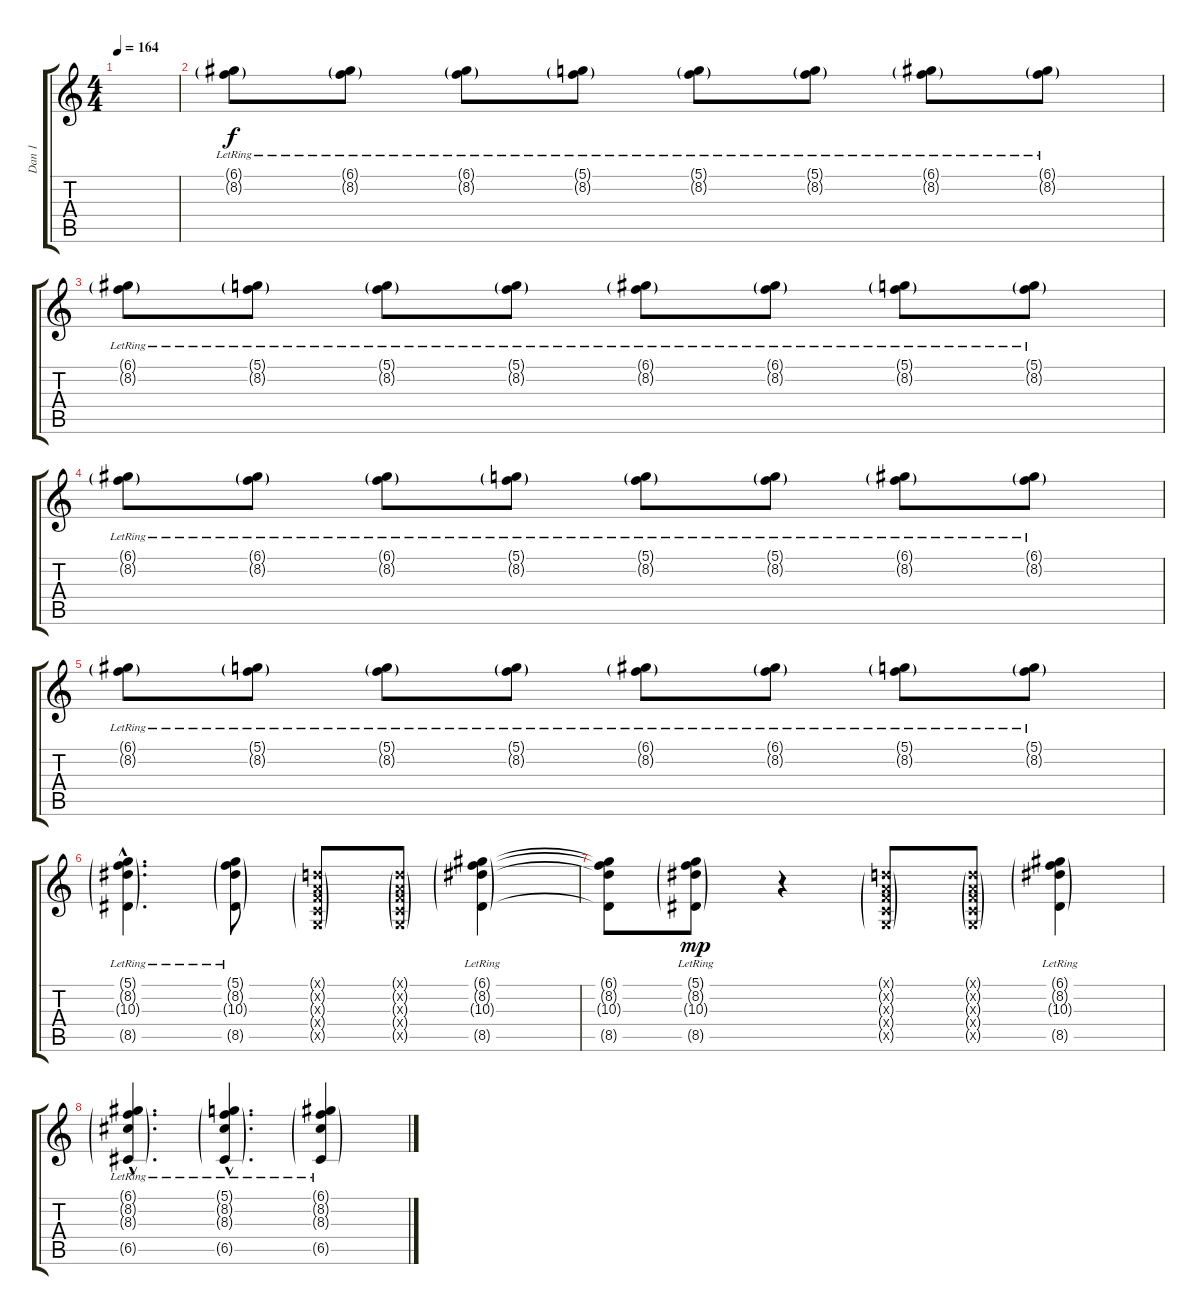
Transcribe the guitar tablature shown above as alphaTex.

\track ("Dan 1" "Dan 1") {instrument distortionguitar}
\staff {score tabs}
\tuning (D4 A3 F3 C3 G2 C2) {hide}
\ts (4 4)
\tempo 164
\clef g2
\ks c
|
(6.1{g lr} 8.2{g lr}).8 (6.1{g lr} 8.2{g lr}).8 (6.1{g lr} 8.2{g lr}).8 (5.1{g lr} 8.2{g lr}).8 (5.1{g lr} 8.2{g lr}).8 (5.1{g lr} 8.2{g lr}).8 (6.1{g lr} 8.2{g lr}).8 (6.1{g lr} 8.2{g lr}).8 |
(6.1{g lr} 8.2{g lr}).8 (5.1{g lr} 8.2{g lr}).8 (5.1{g lr} 8.2{g lr}).8 (5.1{g lr} 8.2{g lr}).8 (6.1{g lr} 8.2{g lr}).8 (6.1{g lr} 8.2{g lr}).8 (5.1{g lr} 8.2{g lr}).8 (5.1{g lr} 8.2{g lr}).8 |
(6.1{g lr} 8.2{g lr}).8 (6.1{g lr} 8.2{g lr}).8 (6.1{g lr} 8.2{g lr}).8 (5.1{g lr} 8.2{g lr}).8 (5.1{g lr} 8.2{g lr}).8 (5.1{g lr} 8.2{g lr}).8 (6.1{g lr} 8.2{g lr}).8 (6.1{g lr} 8.2{g lr}).8 |
(6.1{g lr} 8.2{g lr}).8 (5.1{g lr} 8.2{g lr}).8 (5.1{g lr} 8.2{g lr}).8 (5.1{g lr} 8.2{g lr}).8 (6.1{g lr} 8.2{g lr}).8 (6.1{g lr} 8.2{g lr}).8 (5.1{g lr} 8.2{g lr}).8 (5.1{g lr} 8.2{g lr}).8 |
(5.1{g hac lr} 8.2{g hac lr} 10.3{g hac lr} 8.5{g hac lr}).4{d} (5.1{g lr} 8.2{g lr} 10.3{g} 8.5{g}).8 (0.1{g x} 0.2{g x} 0.3{g x} 0.4{g x} 0.5{g x}).8 (0.1{g x} 0.2{g x} 0.3{g x} 0.4{g x} 0.5{g x}).8 (6.1{g lr} 8.2{g lr} 10.3{g} 8.5{g}).4 |
(6.1{t} 8.2{t} 10.3{t} 8.5{t}).8{dy f} (5.1{g lr} 8.2{g lr} 10.3{g lr} 8.5{g lr}).8{dy mp} r.4 (0.1{g x} 0.2{g x} 0.3{g x} 0.4{g x} 0.5{g x}).8 (0.1{g x} 0.2{g x} 0.3{g x} 0.4{g x} 0.5{g x}).8 (6.1{g lr} 8.2{g lr} 10.3{g} 8.5{g}).4 |
(6.1{g hac lr} 8.2{g hac lr} 8.3{g hac} 6.5{g hac}).4{d} (5.1{g hac lr} 8.2{g hac lr} 8.3{g hac} 6.5{g hac}).4{d} (6.1{g lr} 8.2{g lr} 8.3{g} 6.5{g}).4
